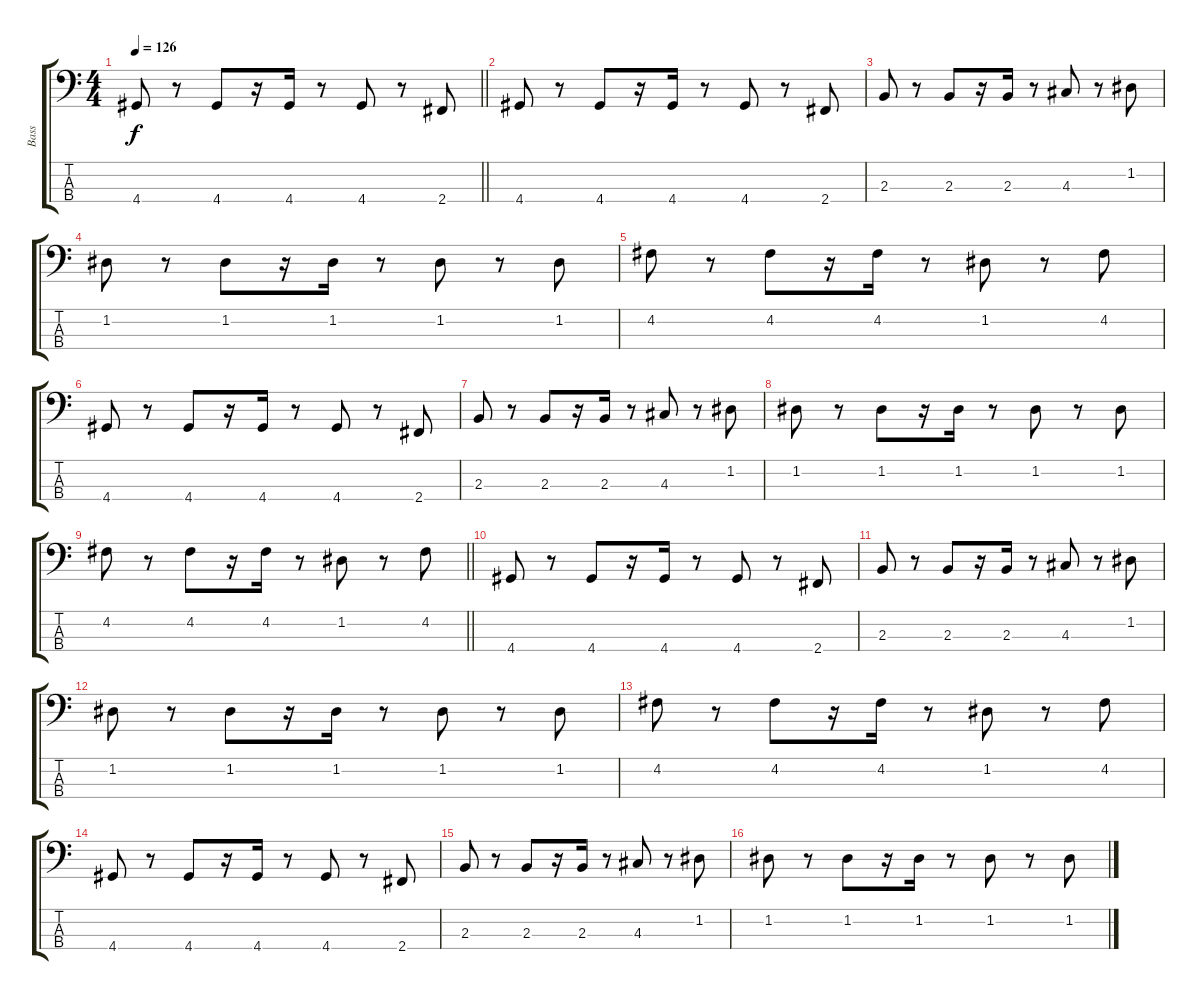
\track ("Bass" "Bass") {instrument electricbassfinger}
\staff {score tabs}
\tuning (G2 D2 A1 E1) {hide}
\ts (4 4)
\tempo 126
\clef f4
\barLineRight lightlight
\ks c
4.4.8{dy f} r.8 4.4.8 r.16 4.4.16 r.8 4.4.8 r.8 2.4.8 |
4.4.8 r.8 4.4.8 r.16 4.4.16 r.8 4.4.8 r.8 2.4.8 |
2.3.8 r.8 2.3.8 r.16 2.3.16 r.8 4.3.8 r.8 1.2.8 |
1.2.8 r.8 1.2.8 r.16 1.2.16 r.8 1.2.8 r.8 1.2.8 |
4.2.8 r.8 4.2.8 r.16 4.2.16 r.8 1.2.8 r.8 4.2.8 |
4.4.8 r.8 4.4.8 r.16 4.4.16 r.8 4.4.8 r.8 2.4.8 |
2.3.8 r.8 2.3.8 r.16 2.3.16 r.8 4.3.8 r.8 1.2.8 |
1.2.8 r.8 1.2.8 r.16 1.2.16 r.8 1.2.8 r.8 1.2.8 |
\barLineRight lightlight
4.2.8 r.8 4.2.8 r.16 4.2.16 r.8 1.2.8 r.8 4.2.8 |
4.4.8 r.8 4.4.8 r.16 4.4.16 r.8 4.4.8 r.8 2.4.8 |
2.3.8 r.8 2.3.8 r.16 2.3.16 r.8 4.3.8 r.8 1.2.8 |
1.2.8 r.8 1.2.8 r.16 1.2.16 r.8 1.2.8 r.8 1.2.8 |
4.2.8 r.8 4.2.8 r.16 4.2.16 r.8 1.2.8 r.8 4.2.8 |
4.4.8 r.8 4.4.8 r.16 4.4.16 r.8 4.4.8 r.8 2.4.8 |
2.3.8 r.8 2.3.8 r.16 2.3.16 r.8 4.3.8 r.8 1.2.8 |
1.2.8 r.8 1.2.8 r.16 1.2.16 r.8 1.2.8 r.8 1.2.8
